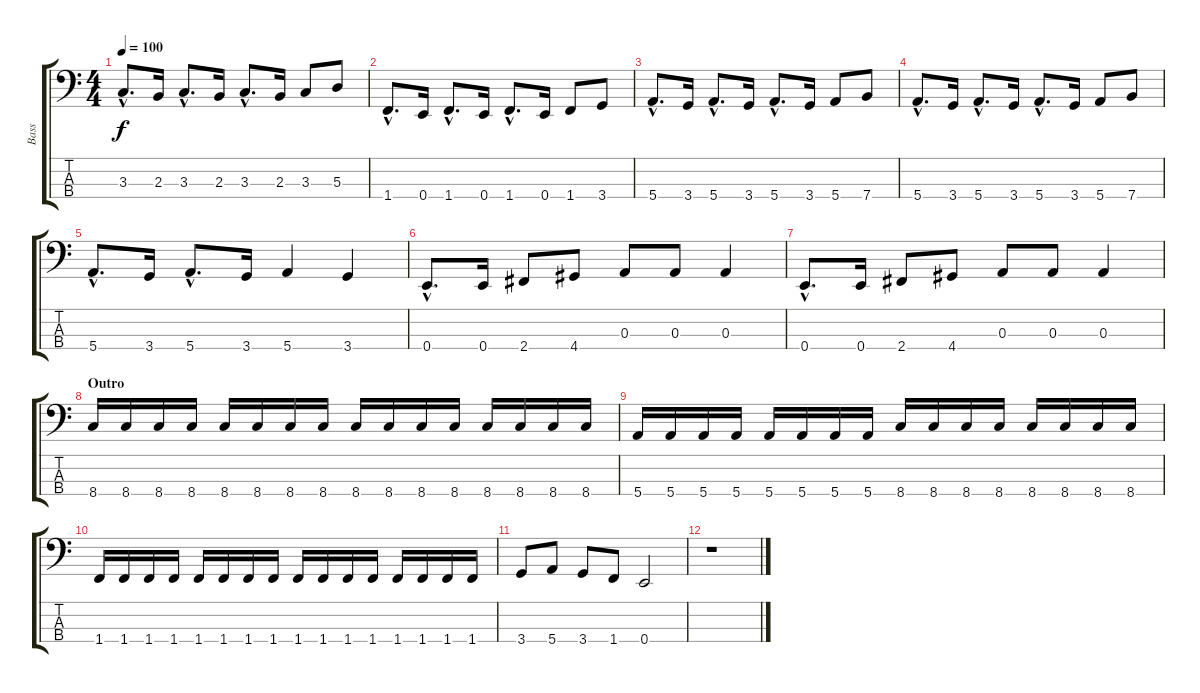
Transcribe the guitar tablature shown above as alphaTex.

\track ("Bass" "Bass") {instrument electricbasspick}
\staff {score tabs}
\tuning (G2 D2 A1 E1) {hide}
\ts (4 4)
\tempo 100
\clef f4
\ks c
3.3{hac}.8{d dy f} 2.3.16 3.3{hac}.8{d} 2.3.16 3.3{hac}.8{d} 2.3.16 3.3.8 5.3.8 |
1.4{hac}.8{d} 0.4.16 1.4{hac}.8{d} 0.4.16 1.4{hac}.8{d} 0.4.16 1.4.8 3.4.8 |
5.4{hac}.8{d} 3.4.16 5.4{hac}.8{d} 3.4.16 5.4{hac}.8{d} 3.4.16 5.4.8 7.4.8 |
5.4{hac}.8{d} 3.4.16 5.4{hac}.8{d} 3.4.16 5.4{hac}.8{d} 3.4.16 5.4.8 7.4.8 |
5.4{hac}.8{d} 3.4.16 5.4{hac}.8{d} 3.4.16 5.4.4 3.4.4 |
0.4{hac}.8{d} 0.4.16 2.4.8 4.4.8 0.3.8 0.3.8 0.3.4 |
0.4{hac}.8{d} 0.4.16 2.4.8 4.4.8 0.3.8 0.3.8 0.3.4 |
\section ("" "Outro")
8.4.16 8.4.16 8.4.16 8.4.16 8.4.16 8.4.16 8.4.16 8.4.16 8.4.16 8.4.16 8.4.16 8.4.16 8.4.16 8.4.16 8.4.16 8.4.16 |
5.4.16 5.4.16 5.4.16 5.4.16 5.4.16 5.4.16 5.4.16 5.4.16 8.4.16 8.4.16 8.4.16 8.4.16 8.4.16 8.4.16 8.4.16 8.4.16 |
1.4.16 1.4.16 1.4.16 1.4.16 1.4.16 1.4.16 1.4.16 1.4.16 1.4.16 1.4.16 1.4.16 1.4.16 1.4.16 1.4.16 1.4.16 1.4.16 |
3.4.8 5.4.8 3.4.8 1.4.8 0.4.2 |
r.1
